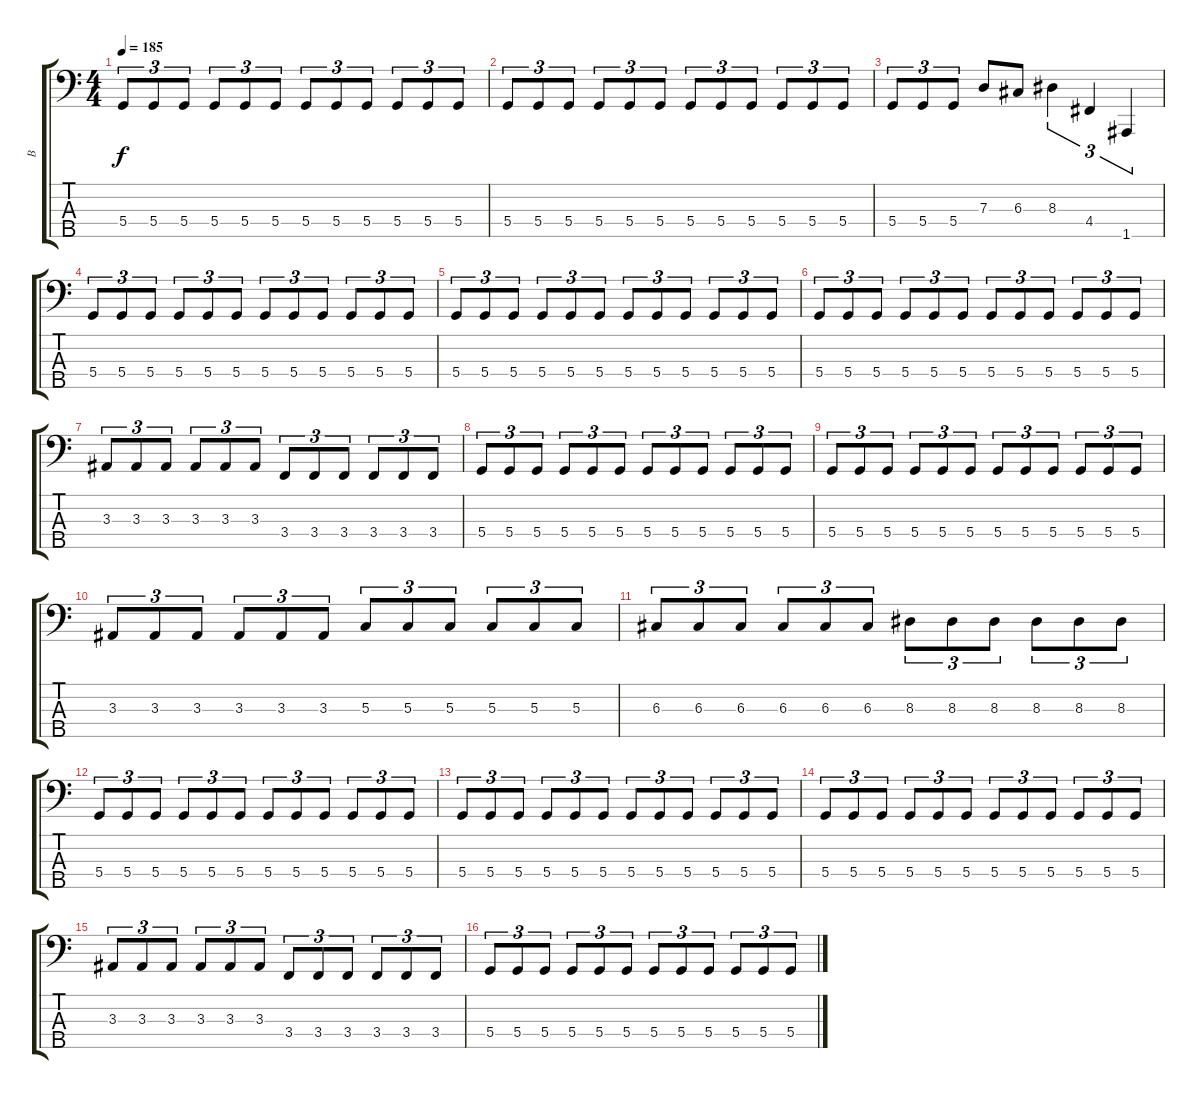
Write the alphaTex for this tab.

\track ("B" "B") {instrument electricbasspick}
\staff {score tabs}
\tuning (F2 C2 G1 D1 A0) {hide}
\ts (4 4)
\tempo 185
\clef f4
\ks c
5.4.8{tu (3 2) dy f} 5.4.8{tu (3 2)} 5.4.8{tu (3 2)} 5.4.8{tu (3 2)} 5.4.8{tu (3 2)} 5.4.8{tu (3 2)} 5.4.8{tu (3 2)} 5.4.8{tu (3 2)} 5.4.8{tu (3 2)} 5.4.8{tu (3 2)} 5.4.8{tu (3 2)} 5.4.8{tu (3 2)} |
5.4.8{tu (3 2)} 5.4.8{tu (3 2)} 5.4.8{tu (3 2)} 5.4.8{tu (3 2)} 5.4.8{tu (3 2)} 5.4.8{tu (3 2)} 5.4.8{tu (3 2)} 5.4.8{tu (3 2)} 5.4.8{tu (3 2)} 5.4.8{tu (3 2)} 5.4.8{tu (3 2)} 5.4.8{tu (3 2)} |
5.4.8{tu (3 2)} 5.4.8{tu (3 2)} 5.4.8{tu (3 2)} 7.3.8 6.3.8 8.3.4{tu (3 2)} 4.4.4{tu (3 2)} 1.5.4{tu (3 2)} |
5.4.8{tu (3 2)} 5.4.8{tu (3 2)} 5.4.8{tu (3 2)} 5.4.8{tu (3 2)} 5.4.8{tu (3 2)} 5.4.8{tu (3 2)} 5.4.8{tu (3 2)} 5.4.8{tu (3 2)} 5.4.8{tu (3 2)} 5.4.8{tu (3 2)} 5.4.8{tu (3 2)} 5.4.8{tu (3 2)} |
5.4.8{tu (3 2)} 5.4.8{tu (3 2)} 5.4.8{tu (3 2)} 5.4.8{tu (3 2)} 5.4.8{tu (3 2)} 5.4.8{tu (3 2)} 5.4.8{tu (3 2)} 5.4.8{tu (3 2)} 5.4.8{tu (3 2)} 5.4.8{tu (3 2)} 5.4.8{tu (3 2)} 5.4.8{tu (3 2)} |
5.4.8{tu (3 2)} 5.4.8{tu (3 2)} 5.4.8{tu (3 2)} 5.4.8{tu (3 2)} 5.4.8{tu (3 2)} 5.4.8{tu (3 2)} 5.4.8{tu (3 2)} 5.4.8{tu (3 2)} 5.4.8{tu (3 2)} 5.4.8{tu (3 2)} 5.4.8{tu (3 2)} 5.4.8{tu (3 2)} |
3.3.8{tu (3 2)} 3.3.8{tu (3 2)} 3.3.8{tu (3 2)} 3.3.8{tu (3 2)} 3.3.8{tu (3 2)} 3.3.8{tu (3 2)} 3.4.8{tu (3 2)} 3.4.8{tu (3 2)} 3.4.8{tu (3 2)} 3.4.8{tu (3 2)} 3.4.8{tu (3 2)} 3.4.8{tu (3 2)} |
5.4.8{tu (3 2)} 5.4.8{tu (3 2)} 5.4.8{tu (3 2)} 5.4.8{tu (3 2)} 5.4.8{tu (3 2)} 5.4.8{tu (3 2)} 5.4.8{tu (3 2)} 5.4.8{tu (3 2)} 5.4.8{tu (3 2)} 5.4.8{tu (3 2)} 5.4.8{tu (3 2)} 5.4.8{tu (3 2)} |
5.4.8{tu (3 2)} 5.4.8{tu (3 2)} 5.4.8{tu (3 2)} 5.4.8{tu (3 2)} 5.4.8{tu (3 2)} 5.4.8{tu (3 2)} 5.4.8{tu (3 2)} 5.4.8{tu (3 2)} 5.4.8{tu (3 2)} 5.4.8{tu (3 2)} 5.4.8{tu (3 2)} 5.4.8{tu (3 2)} |
3.3.8{tu (3 2)} 3.3.8{tu (3 2)} 3.3.8{tu (3 2)} 3.3.8{tu (3 2)} 3.3.8{tu (3 2)} 3.3.8{tu (3 2)} 5.3.8{tu (3 2)} 5.3.8{tu (3 2)} 5.3.8{tu (3 2)} 5.3.8{tu (3 2)} 5.3.8{tu (3 2)} 5.3.8{tu (3 2)} |
6.3.8{tu (3 2)} 6.3.8{tu (3 2)} 6.3.8{tu (3 2)} 6.3.8{tu (3 2)} 6.3.8{tu (3 2)} 6.3.8{tu (3 2)} 8.3.8{tu (3 2)} 8.3.8{tu (3 2)} 8.3.8{tu (3 2)} 8.3.8{tu (3 2)} 8.3.8{tu (3 2)} 8.3.8{tu (3 2)} |
5.4.8{tu (3 2)} 5.4.8{tu (3 2)} 5.4.8{tu (3 2)} 5.4.8{tu (3 2)} 5.4.8{tu (3 2)} 5.4.8{tu (3 2)} 5.4.8{tu (3 2)} 5.4.8{tu (3 2)} 5.4.8{tu (3 2)} 5.4.8{tu (3 2)} 5.4.8{tu (3 2)} 5.4.8{tu (3 2)} |
5.4.8{tu (3 2)} 5.4.8{tu (3 2)} 5.4.8{tu (3 2)} 5.4.8{tu (3 2)} 5.4.8{tu (3 2)} 5.4.8{tu (3 2)} 5.4.8{tu (3 2)} 5.4.8{tu (3 2)} 5.4.8{tu (3 2)} 5.4.8{tu (3 2)} 5.4.8{tu (3 2)} 5.4.8{tu (3 2)} |
5.4.8{tu (3 2)} 5.4.8{tu (3 2)} 5.4.8{tu (3 2)} 5.4.8{tu (3 2)} 5.4.8{tu (3 2)} 5.4.8{tu (3 2)} 5.4.8{tu (3 2)} 5.4.8{tu (3 2)} 5.4.8{tu (3 2)} 5.4.8{tu (3 2)} 5.4.8{tu (3 2)} 5.4.8{tu (3 2)} |
3.3.8{tu (3 2)} 3.3.8{tu (3 2)} 3.3.8{tu (3 2)} 3.3.8{tu (3 2)} 3.3.8{tu (3 2)} 3.3.8{tu (3 2)} 3.4.8{tu (3 2)} 3.4.8{tu (3 2)} 3.4.8{tu (3 2)} 3.4.8{tu (3 2)} 3.4.8{tu (3 2)} 3.4.8{tu (3 2)} |
5.4.8{tu (3 2)} 5.4.8{tu (3 2)} 5.4.8{tu (3 2)} 5.4.8{tu (3 2)} 5.4.8{tu (3 2)} 5.4.8{tu (3 2)} 5.4.8{tu (3 2)} 5.4.8{tu (3 2)} 5.4.8{tu (3 2)} 5.4.8{tu (3 2)} 5.4.8{tu (3 2)} 5.4.8{tu (3 2)}
